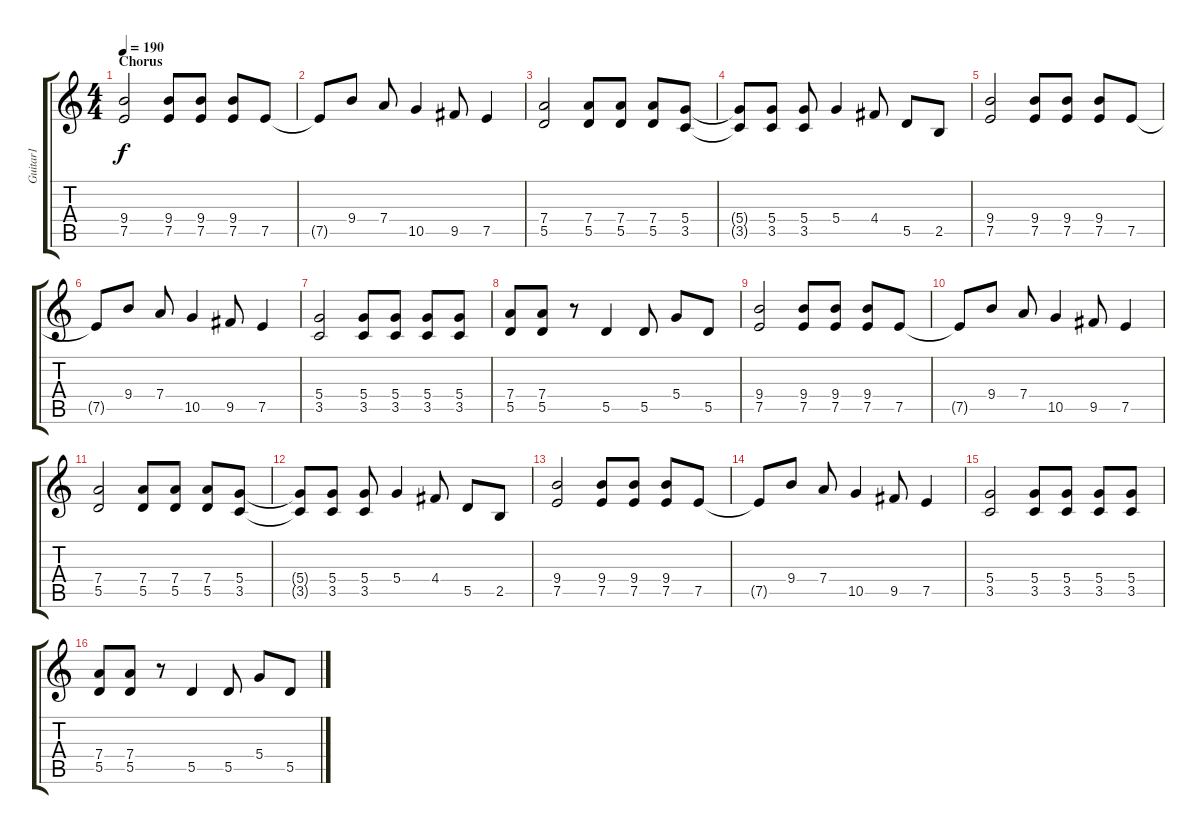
\track ("Guitar1" "Guitar1") {instrument distortionguitar}
\staff {score tabs}
\tuning (E4 B3 G3 D3 A2 E2) {hide}
\ts (4 4)
\section ("" "Chorus")
\tempo 190
\clef g2
\ks c
(9.4 7.5).2{dy f} (9.4 7.5).8 (9.4 7.5).8 (9.4 7.5).8 7.5.8 |
7.5{t}.8 9.4.8 7.4.8 10.5.4 9.5.8 7.5.4 |
(7.4 5.5).2 (7.4 5.5).8 (7.4 5.5).8 (7.4 5.5).8 (5.4 3.5).8 |
(5.4{t} 3.5{t}).8 (5.4 3.5).8 (5.4 3.5).8 5.4.4 4.4.8 5.5.8 2.5.8 |
(9.4 7.5).2 (9.4 7.5).8 (9.4 7.5).8 (9.4 7.5).8 7.5.8 |
7.5{t}.8 9.4.8 7.4.8 10.5.4 9.5.8 7.5.4 |
(5.4 3.5).2 (5.4 3.5).8 (5.4 3.5).8 (5.4 3.5).8 (5.4 3.5).8 |
(7.4 5.5).8 (7.4 5.5).8 r.8 5.5.4 5.5.8 5.4.8 5.5.8 |
(9.4 7.5).2 (9.4 7.5).8 (9.4 7.5).8 (9.4 7.5).8 7.5.8 |
7.5{t}.8 9.4.8 7.4.8 10.5.4 9.5.8 7.5.4 |
(7.4 5.5).2 (7.4 5.5).8 (7.4 5.5).8 (7.4 5.5).8 (5.4 3.5).8 |
(5.4{t} 3.5{t}).8 (5.4 3.5).8 (5.4 3.5).8 5.4.4 4.4.8 5.5.8 2.5.8 |
(9.4 7.5).2 (9.4 7.5).8 (9.4 7.5).8 (9.4 7.5).8 7.5.8 |
7.5{t}.8 9.4.8 7.4.8 10.5.4 9.5.8 7.5.4 |
(5.4 3.5).2 (5.4 3.5).8 (5.4 3.5).8 (5.4 3.5).8 (5.4 3.5).8 |
(7.4 5.5).8 (7.4 5.5).8 r.8 5.5.4 5.5.8 5.4.8 5.5.8
